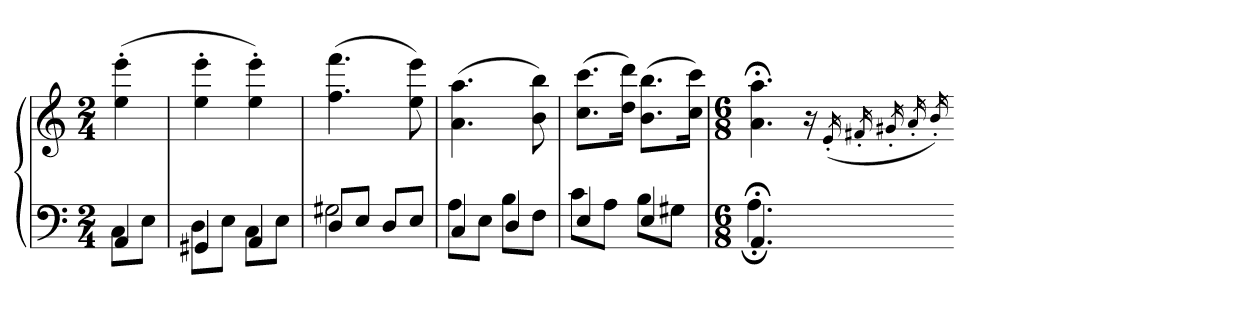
**kern	**kern
*part1	*part1
*staff2	*staff1
*clefF4	*clefG2
*k[]	*k[]
*a:	*a:
*M2/4	*M2/4
=	=
*^	*
4AA	8CL	(4ee' 4eee'
.	8EJ	.
=233	=233	=233
4GG#X	8DL	4ee' 4eee'
.	8EJ	.
4AA	8CL	4ee' 4eee')
.	8EJ	.
=234	=234	=234
8DL	2G#X	(4.ff 4.fff
8EJ	.	.
8DL	.	.
8EJ	.	8ee 8eee)
=235	=235	=235
4C	8AL	(4.a 4.aa
.	8EJ	.
4D	8BL	.
.	8FJ	8b 8bb)
=236	=236	=236
4E	8cL	(8.cc 8.cccL
.	8AJ	.
.	.	16dd 16dddJk)
4E	8BL	(8.b 8.bbL
.	8G#XJ	.
.	.	16cc 16cccJk)
=237	=237	=237
*M6/8	*	*M6/8
4.AA;<	4.A;<	4.a;< 4.aa;<
*v	*v	*
.	16qr
.	(16qe'
.	16qf#X'
.	16qg#X'
.	16qa'
.	16qb')
=-	=-
*-	*-
